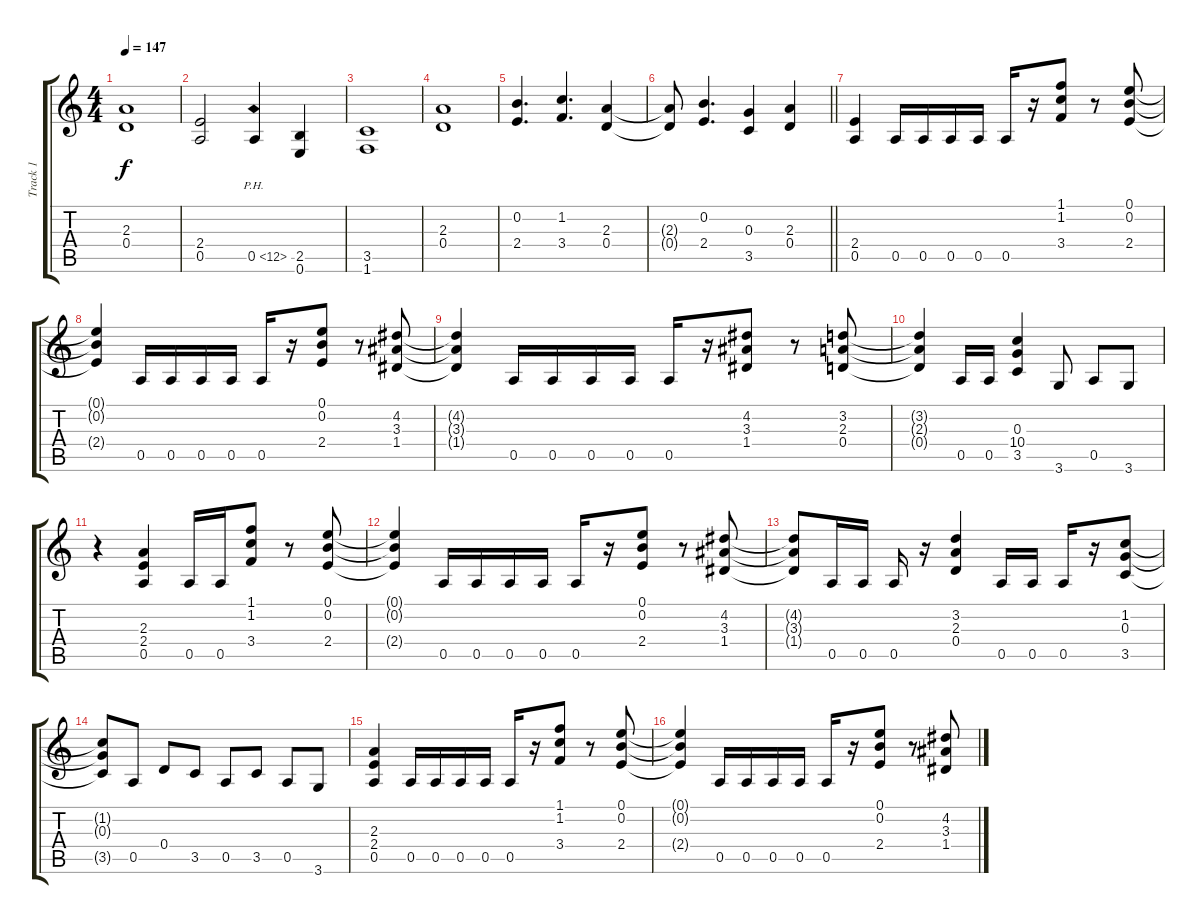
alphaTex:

\track ("Track 1" "Track 1") {instrument distortionguitar}
\staff {score tabs}
\tuning (E4 B3 G3 D3 A2 E2) {hide}
\ts (4 4)
\tempo 147
\clef g2
\ks c
(2.3 0.4).1{dy f} |
(2.4 0.5).2 0.5{ph 12}.4 (2.5 0.6).4 |
(3.5 1.6).1 |
(2.3 0.4).1 |
(0.2 2.4).4{d} (1.2 3.4).4{d} (2.3 0.4).4 |
\barLineRight lightlight
(2.3{t} 0.4{t}).8 (0.2 2.4).4{d} (0.3 3.5).4 (2.3 0.4).4 |
(2.4 0.5).4 0.5.16 0.5.16 0.5.16 0.5.16 0.5.16 r.16 (1.1 1.2 3.4).8 r.8 (0.1 0.2 2.4).8 |
(0.1{t} 0.2{t} 2.4{t}).4 0.5.16 0.5.16 0.5.16 0.5.16 0.5.16 r.16 (0.1 0.2 2.4).8 r.8 (4.2 3.3 1.4).8 |
(4.2{t} 3.3{t} 1.4{t}).4 0.5.16 0.5.16 0.5.16 0.5.16 0.5.16 r.16 (4.2 3.3 1.4).8 r.8 (3.2 2.3 0.4).8 |
(3.2{t} 2.3{t} 0.4{t}).4 0.5.16 0.5.16 (0.3 10.4 3.5).4 3.6.8 0.5.8 3.6.8 |
r.4 (2.3 2.4 0.5).4 0.5.16 0.5.16 (1.1 1.2 3.4).8 r.8 (0.1 0.2 2.4).8 |
(0.1{t} 0.2{t} 2.4{t}).4 0.5.16 0.5.16 0.5.16 0.5.16 0.5.16 r.16 (0.1 0.2 2.4).8 r.8 (4.2 3.3 1.4).8 |
(4.2{t} 3.3{t} 1.4{t}).8 0.5.16 0.5.16 0.5.16 r.16 (3.2 2.3 0.4).4 0.5.16 0.5.16 0.5.16 r.16 (1.2 0.3 3.5).8 |
(1.2{t} 0.3{t} 3.5{t}).8 0.5.8 0.4.8 3.5.8 0.5.8 3.5.8 0.5.8 3.6.8 |
(2.3 2.4 0.5).4 0.5.16 0.5.16 0.5.16 0.5.16 0.5.16 r.16 (1.1 1.2 3.4).8 r.8 (0.1 0.2 2.4).8 |
(0.1{t} 0.2{t} 2.4{t}).4 0.5.16 0.5.16 0.5.16 0.5.16 0.5.16 r.16 (0.1 0.2 2.4).8 r.8 (4.2 3.3 1.4).8
